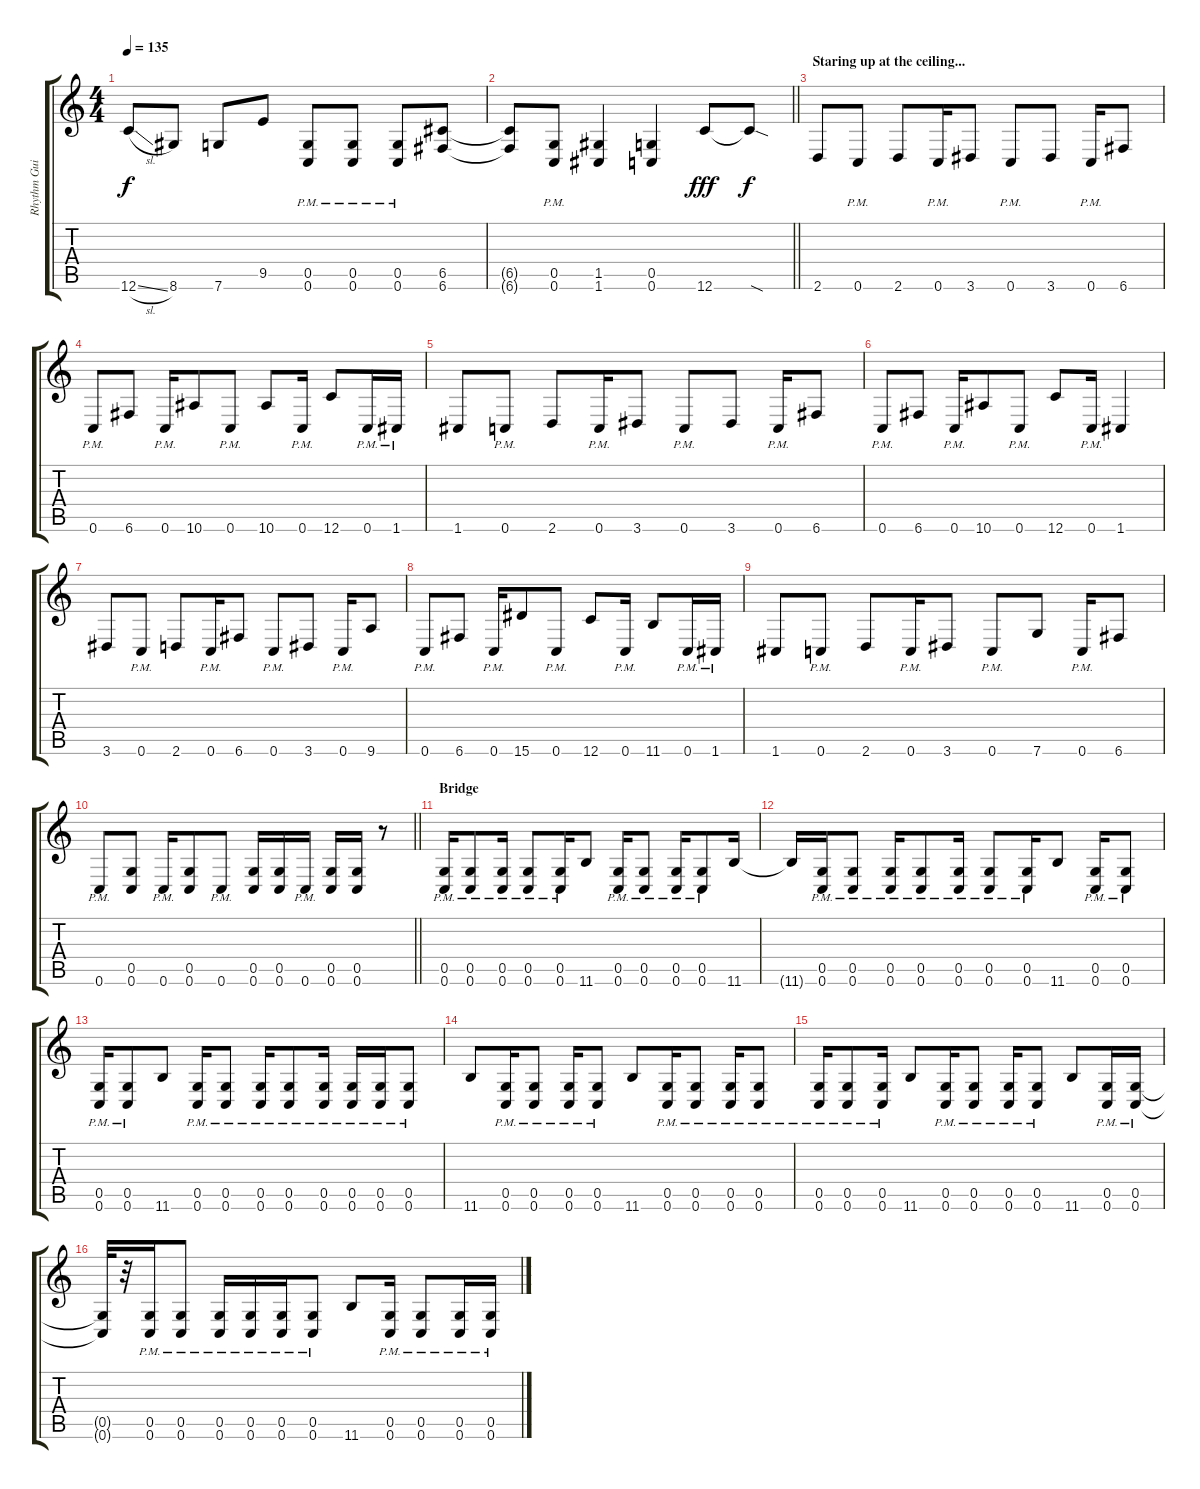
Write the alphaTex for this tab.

\track ("Rhythm Guitar L" "Rhythm Gui") {instrument distortionguitar}
\staff {score tabs}
\tuning (D4 A3 F3 C3 G2 C2) {hide}
\ts (4 4)
\tempo 135
\clef g2
\ks c
12.6{sl}.8{dy f} 8.6.8 7.6.8 9.5.8 (0.5{pm} 0.6{pm}).8 (0.5{pm} 0.6{pm}).8 (0.5{pm} 0.6{pm}).8 (6.5 6.6).8 |
\barLineRight lightlight
(6.5{t} 6.6{t}).8 (0.5{pm} 0.6{pm}).8 (1.5 1.6).4 (0.5 0.6).4 12.6.8{dy fff} 12.6{sod t}.8{dy f} |
\section ("" "Staring up at the ceiling...")
2.6.8{volume 15} 0.6{pm}.8 2.6.8 0.6{pm}.16 3.6.8 0.6{pm}.8 3.6.8 0.6{pm}.16 6.6.8 |
0.6{pm}.8 6.6.8 0.6{pm}.16 10.6.8 0.6{pm}.8 10.6.8 0.6{pm}.16 12.6.8 0.6{pm}.16 1.6{pm}.16 |
1.6.8 0.6{pm}.8 2.6.8 0.6{pm}.16 3.6.8 0.6{pm}.8 3.6.8 0.6{pm}.16 6.6.8 |
0.6{pm}.8 6.6.8 0.6{pm}.16 10.6.8 0.6{pm}.8 12.6.8 0.6{pm}.16 1.6.4 |
3.6.8 0.6{pm}.8 2.6.8 0.6{pm}.16 6.6.8 0.6{pm}.8 3.6.8 0.6{pm}.16 9.6.8 |
0.6{pm}.8 6.6.8 0.6{pm}.16 15.6.8 0.6{pm}.8 12.6.8 0.6{pm}.16 11.6.8 0.6{pm}.16 1.6{pm}.16 |
1.6.8 0.6{pm}.8 2.6.8 0.6{pm}.16 3.6.8 0.6{pm}.8 7.6.8 0.6{pm}.16 6.6.8 |
\barLineRight lightlight
0.6{pm}.8 (0.5 0.6).8 0.6{pm}.16 (0.5 0.6).8 0.6{pm}.8 (0.5 0.6).16 (0.5 0.6).16 0.6{pm}.16 (0.5 0.6).16 (0.5 0.6).16 r.8 |
\section ("" "Bridge")
(0.5{pm} 0.6{pm}).16 (0.5{pm} 0.6{pm}).8 (0.5{pm} 0.6{pm}).16 (0.5{pm} 0.6{pm}).8 (0.5{pm} 0.6{pm}).16 11.6.8 (0.5{pm} 0.6{pm}).16 (0.5{pm} 0.6{pm}).8 (0.5{pm} 0.6{pm}).16 (0.5{pm} 0.6{pm}).8 11.6.16 |
11.6{t}.16 (0.5{pm} 0.6{pm}).16 (0.5{pm} 0.6{pm}).8 (0.5{pm} 0.6{pm}).16 (0.5{pm} 0.6{pm}).8 (0.5{pm} 0.6{pm}).16 (0.5{pm} 0.6{pm}).8 (0.5{pm} 0.6{pm}).16 11.6.8 (0.5{pm} 0.6{pm}).16 (0.5{pm} 0.6{pm}).8 |
(0.5{pm} 0.6{pm}).16 (0.5{pm} 0.6{pm}).8 11.6.8 (0.5{pm} 0.6{pm}).16 (0.5{pm} 0.6{pm}).8 (0.5{pm} 0.6{pm}).16 (0.5{pm} 0.6{pm}).8 (0.5{pm} 0.6{pm}).16 (0.5{pm} 0.6{pm}).16 (0.5{pm} 0.6{pm}).16 (0.5{pm} 0.6{pm}).8 |
11.6.8 (0.5{pm} 0.6{pm}).16 (0.5{pm} 0.6{pm}).8 (0.5{pm} 0.6{pm}).16 (0.5{pm} 0.6{pm}).8 11.6.8 (0.5{pm} 0.6{pm}).16 (0.5{pm} 0.6{pm}).8 (0.5{pm} 0.6{pm}).16 (0.5{pm} 0.6{pm}).8 |
(0.5{pm} 0.6{pm}).16 (0.5{pm} 0.6{pm}).8 (0.5{pm} 0.6{pm}).16 11.6.8 (0.5{pm} 0.6{pm}).16 (0.5{pm} 0.6{pm}).8 (0.5{pm} 0.6{pm}).16 (0.5{pm} 0.6{pm}).8 11.6.8 (0.5{pm} 0.6{pm}).16 (0.5{pm} 0.6{pm}).16 |
(0.5{t} 0.6{t}).32 r.32 (0.5{pm} 0.6{pm}).16 (0.5{pm} 0.6{pm}).8 (0.5{pm} 0.6{pm}).16 (0.5{pm} 0.6{pm}).16 (0.5{pm} 0.6{pm}).16 (0.5{pm} 0.6{pm}).8 11.6.8 (0.5{pm} 0.6{pm}).16 (0.5{pm} 0.6{pm}).8 (0.5{pm} 0.6{pm}).16 (0.5{pm} 0.6{pm}).16
